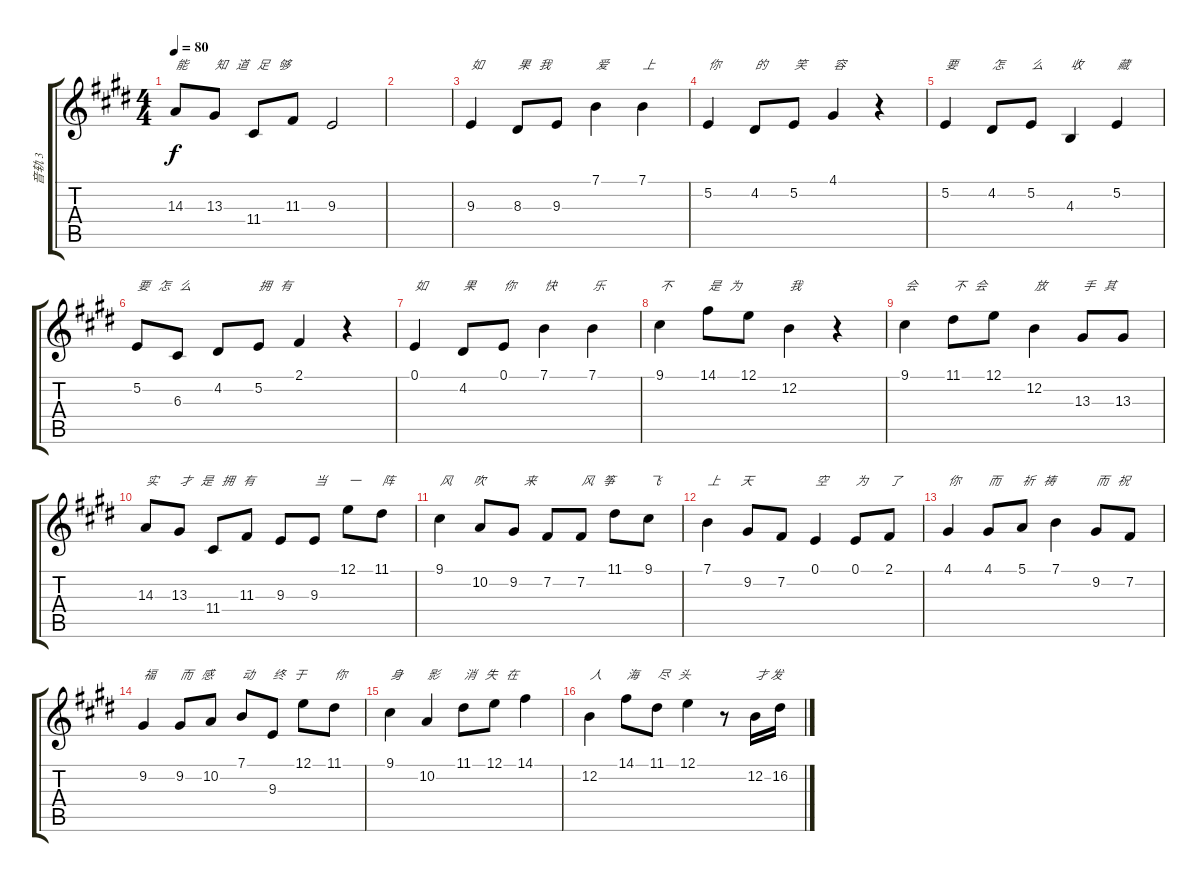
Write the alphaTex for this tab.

\track ("音轨 3" "音轨 3") {instrument flute}
\staff {score tabs}
\tuning (E4 B3 G3 D3 A2 E2) {hide}
\ts (4 4)
\tempo 80
\clef g2
\ks c#minor
14.3.8{txt "能" dy f} 13.3.8{txt "知   道   足   够"} 11.4.8 11.3.8 9.3.2 |
|
9.3.4{txt "如"} 8.3.8{txt "果   我"} 9.3.8 7.1.4{txt "爱"} 7.1.4{txt "上"} |
5.2.4{txt "你"} 4.2.8{txt "的"} 5.2.8{txt "笑"} 4.1.4{txt "容"} r.4 |
5.2.4{txt "要"} 4.2.8{txt "怎 "} 5.2.8{txt "么"} 4.3.4{txt "收"} 5.2.4{txt "藏"} |
5.2.8{txt "要   怎   么   "} 6.3.8 4.2.8 5.2.8{txt "拥   有"} 2.1.4 r.4 |
0.1.4{txt "如"} 4.2.8{txt "果"} 0.1.8{txt "你"} 7.1.4{txt "快"} 7.1.4{txt "乐"} |
9.1.4{txt "不"} 14.1.8{txt "是   为"} 12.1.8 12.2.4{txt "我"} r.4 |
9.1.4{txt "会"} 11.1.8{txt "不   会"} 12.1.8 12.2.4{txt "放"} 13.3.8{txt "手   其"} 13.3.8 |
14.3.8{txt "实"} 13.3.8{txt "才   是   拥   有"} 11.4.8 11.3.8 9.3.8 9.3.8{txt "当"} 12.1.8{txt "一"} 11.1.8{txt "阵"} |
9.1.4{txt "风       吹             来"} 10.2.8 9.2.8 7.2.8 7.2.8{txt "风   筝"} 11.1.8 9.1.8{txt "飞"} |
7.1.4{txt "上       天   "} 9.2.8 7.2.8 0.1.4{txt "空"} 0.1.8{txt "为"} 2.1.8{txt "了"} |
4.1.4{txt "你"} 4.1.8{txt "而"} 5.1.8{txt "祈   祷"} 7.1.4 9.2.8{txt "而   祝"} 7.2.8 |
9.2.4{txt "福"} 9.2.8{txt "而   感"} 10.2.8 7.1.8{txt "动"} 9.3.8{txt "终   于"} 12.1.8 11.1.8{txt "你"} |
9.1.4{txt "身"} 10.2.4{txt "影"} 11.1.8{txt "消   失   在"} 12.1.8 14.1.4 |
12.2.4{txt "人"} 14.1.8{txt "海"} 11.1.8{txt "尽   头"} 12.1.4 r.8 12.2.16{txt "才 发"} 16.2.16
